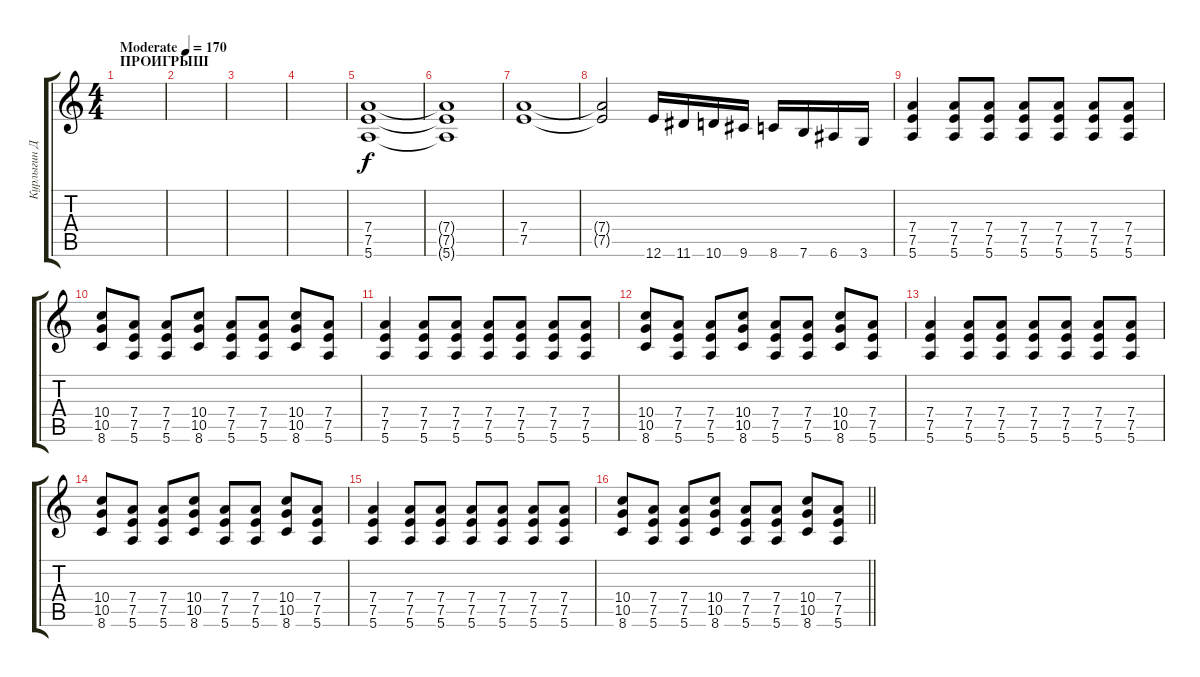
\track ("Курлыгин Дмитрий" "Курлыгин Д") {instrument distortionguitar}
\staff {score tabs}
\tuning (E4 B3 G3 D3 A2 E2) {hide}
\ts (4 4)
\section ("" "ПРОИГРЫШ ")
\tempo (170 "Moderate")
\clef g2
\ks c
|
|
|
|
(7.4 7.5 5.6).1 |
(7.4{t} 7.5{t} 5.6{t}).1 |
(7.4 7.5).1 |
(7.4{t} 7.5{t}).2 12.6.16 11.6.16 10.6.16 9.6.16 8.6.16 7.6.16 6.6.16 3.6.16 |
(7.4 7.5 5.6).4 (7.4 7.5 5.6).8 (7.4 7.5 5.6).8 (7.4 7.5 5.6).8 (7.4 7.5 5.6).8 (7.4 7.5 5.6).8 (7.4 7.5 5.6).8 |
(10.4 10.5 8.6).8 (7.4 7.5 5.6).8 (7.4 7.5 5.6).8 (10.4 10.5 8.6).8 (7.4 7.5 5.6).8 (7.4 7.5 5.6).8 (10.4 10.5 8.6).8 (7.4 7.5 5.6).8 |
(7.4 7.5 5.6).4 (7.4 7.5 5.6).8 (7.4 7.5 5.6).8 (7.4 7.5 5.6).8 (7.4 7.5 5.6).8 (7.4 7.5 5.6).8 (7.4 7.5 5.6).8 |
(10.4 10.5 8.6).8 (7.4 7.5 5.6).8 (7.4 7.5 5.6).8 (10.4 10.5 8.6).8 (7.4 7.5 5.6).8 (7.4 7.5 5.6).8 (10.4 10.5 8.6).8 (7.4 7.5 5.6).8 |
(7.4 7.5 5.6).4 (7.4 7.5 5.6).8 (7.4 7.5 5.6).8 (7.4 7.5 5.6).8 (7.4 7.5 5.6).8 (7.4 7.5 5.6).8 (7.4 7.5 5.6).8 |
(10.4 10.5 8.6).8 (7.4 7.5 5.6).8 (7.4 7.5 5.6).8 (10.4 10.5 8.6).8 (7.4 7.5 5.6).8 (7.4 7.5 5.6).8 (10.4 10.5 8.6).8 (7.4 7.5 5.6).8 |
(7.4 7.5 5.6).4 (7.4 7.5 5.6).8 (7.4 7.5 5.6).8 (7.4 7.5 5.6).8 (7.4 7.5 5.6).8 (7.4 7.5 5.6).8 (7.4 7.5 5.6).8 |
\barLineRight lightlight
(10.4 10.5 8.6).8 (7.4 7.5 5.6).8 (7.4 7.5 5.6).8 (10.4 10.5 8.6).8 (7.4 7.5 5.6).8 (7.4 7.5 5.6).8 (10.4 10.5 8.6).8 (7.4 7.5 5.6).8
